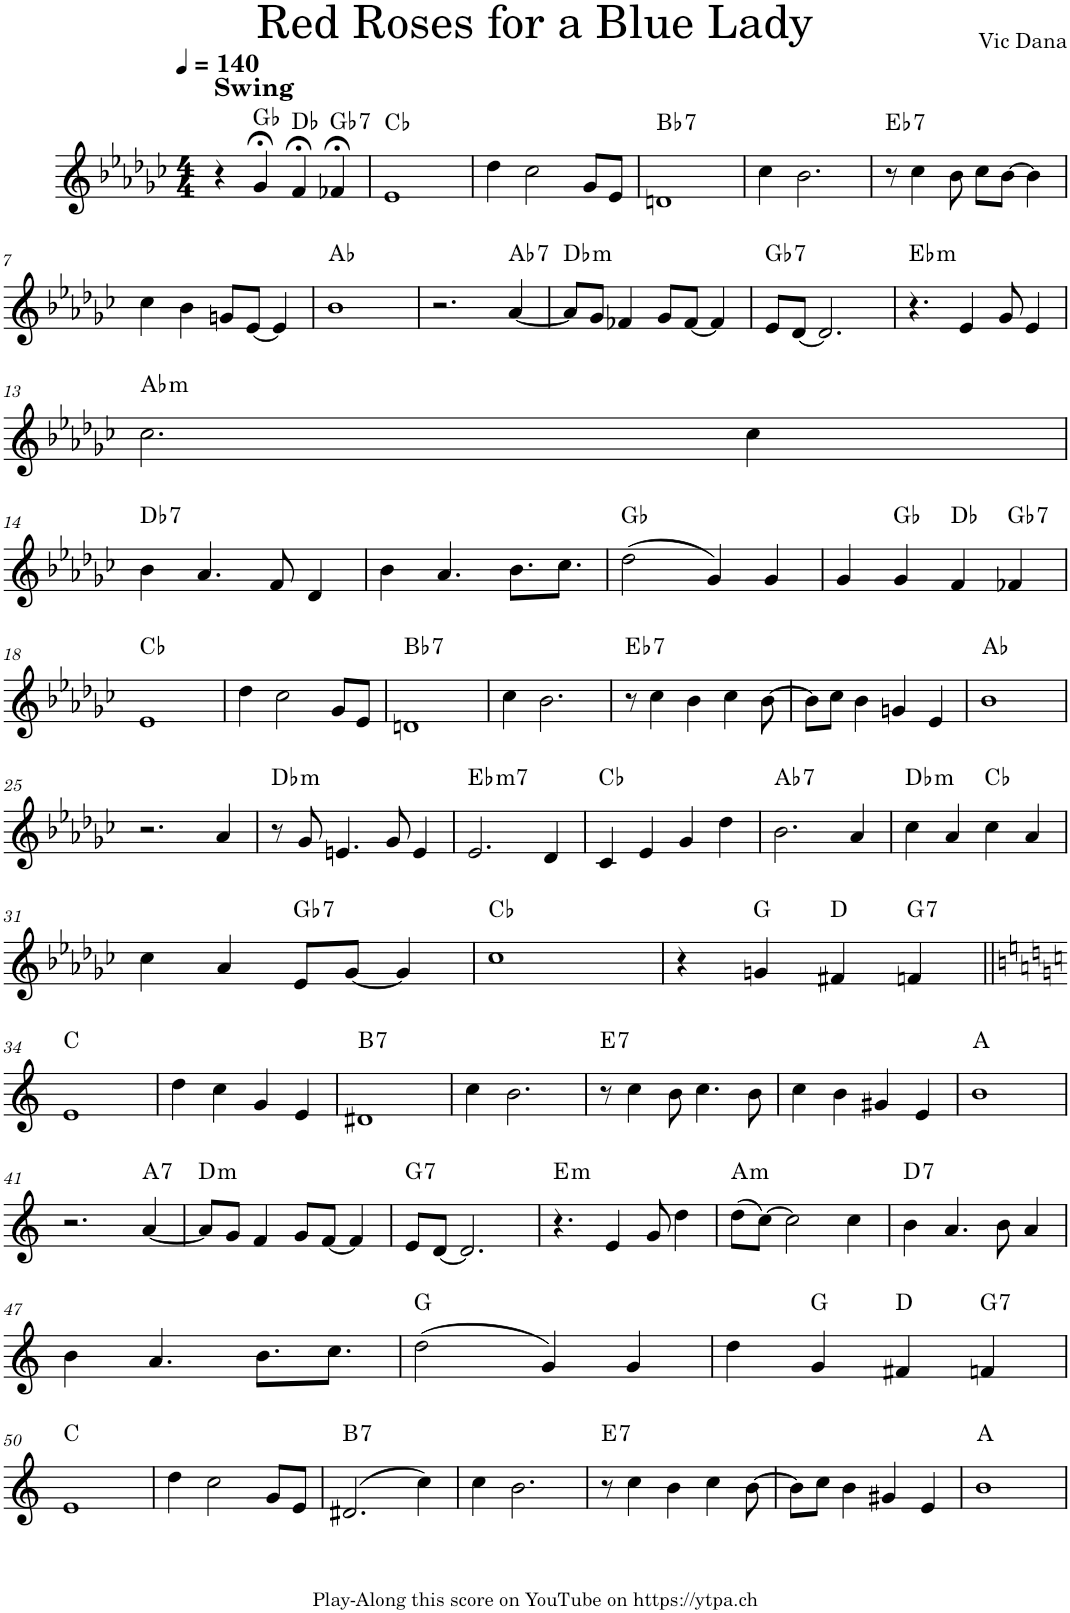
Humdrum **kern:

**kern	**harte
*part1	*part1
*staff1	*
*I"Piano	*
*I'Pno.	*
*clefG2	*
*k[b-e-a-d-g-c-]	*
*M4/4	*
*MM140	*
=1	=1
!LO:TX:a:B:t=Swing	!
4r	.
4g-;</	Gb:maj
4f;</	Db:maj
!	!LO:H:kt=7
4f-X;</	Gb:7
=2	=2
1e-	Cb:maj
=3	=3
4dd-\	.
2cc-\	.
8g-/L	.
8e-/J	.
=4	=4
!	!LO:H:kt=7
1dn	Bb:7
=5	=5
4cc-\	.
2.b-\	.
=6	=6
!	!LO:H:kt=7
8r	Eb:7
4cc-\	.
8b-\	.
8cc-\L	.
[8b-\J	.
4b-\]	.
!!LO:LB:g=z
=7	=7
4cc-\	.
4b-\	.
8gn/L	.
[8e-/J	.
4e-/]	.
=8	=8
1b-	Ab:maj
=9	=9
2.r	.
!	!LO:H:kt=7
[4a-/	Ab:7
=10	=10
!	!LO:H:kt=m
8a-/L]	Db:min
8g-/J	.
4f-X/	.
8g-/L	.
[8f-/J	.
4f-/]	.
=11	=11
!	!LO:H:kt=7
8e-/L	Gb:7
[8d-/J	.
2.d-/]	.
=12	=12
!	!LO:H:kt=m
4.r	Eb:min
4e-/	.
8g-/	.
4e-/	.
!!LO:LB:g=z
=13	=13
!	!LO:H:kt=m
2.cc-\	Ab:min
4cc-\	.
!!LO:LB:g=z
=14	=14
!	!LO:H:kt=7
4b-\	Db:7
4.a-/	.
8f/	.
4d-/	.
=15	=15
4b-\	.
4.a-/	.
8.b-\L	.
8.cc-\J	.
=16	=16
(2dd-\	Gb:maj
4g-/)	.
4g-/	.
=17	=17
4g-/	.
4g-/	Gb:maj
4f/	Db:maj
!	!LO:H:kt=7
4f-X/	Gb:7
!!LO:LB:g=z
=18	=18
1e-	Cb:maj
=19	=19
4dd-\	.
2cc-\	.
8g-/L	.
8e-/J	.
=20	=20
!	!LO:H:kt=7
1dn	Bb:7
=21	=21
4cc-\	.
2.b-\	.
=22	=22
!	!LO:H:kt=7
8r	Eb:7
4cc-\	.
4b-\	.
4cc-\	.
[8b-\	.
=23	=23
8b-\L]	.
8cc-\J	.
4b-\	.
4gn/	.
4e-/	.
=24	=24
1b-	Ab:maj
!!LO:LB:g=z
=25	=25
2.r	.
4a-/	.
=26	=26
!	!LO:H:kt=m
8r	Db:min
8g-/	.
4.en/	.
8g-/	.
4e/	.
=27	=27
!	!LO:H:kt=m7
2.e-/	Eb:min7
4d-/	.
=28	=28
4c-/	Cb:maj
4e-/	.
4g-/	.
4dd-\	.
=29	=29
!	!LO:H:kt=7
2.b-\	Ab:7
4a-/	.
=30	=30
!	!LO:H:kt=m
4cc-\	Db:min
4a-/	.
4cc-\	Cb:maj
4a-/	.
!!LO:LB:g=z
=31	=31
4cc-\	.
4a-/	.
!	!LO:H:kt=7
8e-/L	Gb:7
[8g-/J	.
4g-/]	.
=32	=32
1cc-	Cb:maj
=33	=33
4r	.
4gn/	G:maj
4f#X/	D:maj
!	!LO:H:kt=7
4fn/	G:7
!!LO:LB:g=z
=34||	=34||
*k[]	*
1e	C:maj
=35	=35
4dd\	.
4cc\	.
4g/	.
4e/	.
=36	=36
!	!LO:H:kt=7
1d#X	B:7
=37	=37
4cc\	.
2.b\	.
=38	=38
!	!LO:H:kt=7
8r	E:7
4cc\	.
8b\	.
4.cc\	.
8b\	.
=39	=39
4cc\	.
4b\	.
4g#X/	.
4e/	.
=40	=40
1b	A:maj
!!LO:LB:g=z
=41	=41
2.r	.
!	!LO:H:kt=7
[4a/	A:7
=42	=42
!	!LO:H:kt=m
8a/L]	D:min
8g/J	.
4f/	.
8g/L	.
[8f/J	.
4f/]	.
=43	=43
!	!LO:H:kt=7
8e/L	G:7
[8d/J	.
2.d/]	.
=44	=44
!	!LO:H:kt=m
4.r	E:min
4e/	.
8g/	.
4dd\	.
=45	=45
!	!LO:H:kt=m
(8dd\L	A:min
[8cc\J)	.
2cc\]	.
4cc\	.
=46	=46
!	!LO:H:kt=7
4b\	D:7
4.a/	.
8b\	.
4a/	.
!!LO:LB:g=z
=47	=47
4b\	.
4.a/	.
8.b\L	.
8.cc\J	.
=48	=48
(2dd\	G:maj
4g/)	.
4g/	.
=49	=49
4dd\	.
4g/	G:maj
4f#X/	D:maj
!	!LO:H:kt=7
4fn/	G:7
!!LO:LB:g=z
=50	=50
1e	C:maj
=51	=51
4dd\	.
2cc\	.
8g/L	.
8e/J	.
=52	=52
!	!LO:H:kt=7
(2.d#X/	B:7
4cc\)	.
=53	=53
4cc\	.
2.b\	.
=54	=54
!	!LO:H:kt=7
8r	E:7
4cc\	.
4b\	.
4cc\	.
[8b\	.
=55	=55
8b\L]	.
8cc\J	.
4b\	.
4g#X/	.
4e/	.
=56	=56
1b	A:maj
=	=
*-	*-
